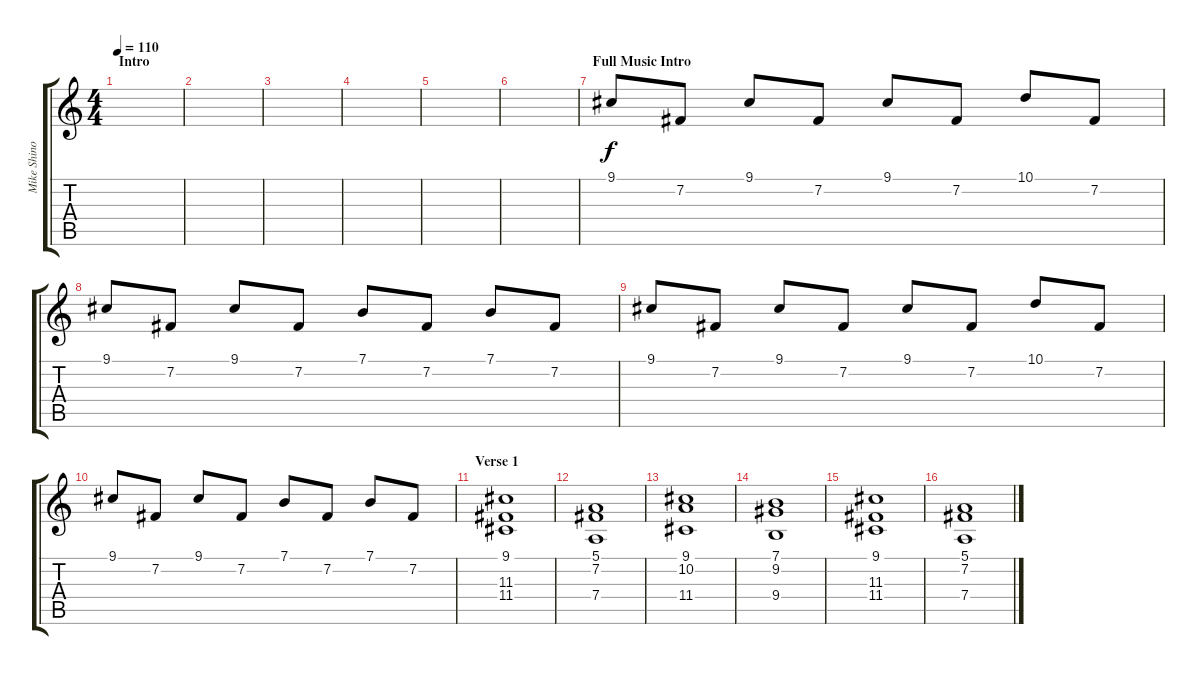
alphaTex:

\track ("Mike Shinoda (Piano)" "Mike Shino") {instrument acousticgrandpiano}
\staff {score tabs}
\tuning (E4 B3 G3 D3 A2 E2) {hide}
\ts (4 4)
\section ("" "Intro")
\tempo 110
\clef g2
\ks c
|
|
|
|
|
|
\section ("" "Full Music Intro")
9.1.8 7.2.8 9.1.8 7.2.8 9.1.8 7.2.8 10.1.8 7.2.8 |
9.1.8 7.2.8 9.1.8 7.2.8 7.1.8 7.2.8 7.1.8 7.2.8 |
9.1.8 7.2.8 9.1.8 7.2.8 9.1.8 7.2.8 10.1.8 7.2.8 |
9.1.8 7.2.8 9.1.8 7.2.8 7.1.8 7.2.8 7.1.8 7.2.8 |
\section ("" "Verse 1")
(9.1 11.3 11.4).1 |
(5.1 7.2 7.4).1 |
(9.1 10.2 11.4).1 |
(7.1 9.2 9.4).1 |
(9.1 11.3 11.4).1 |
(5.1 7.2 7.4).1
